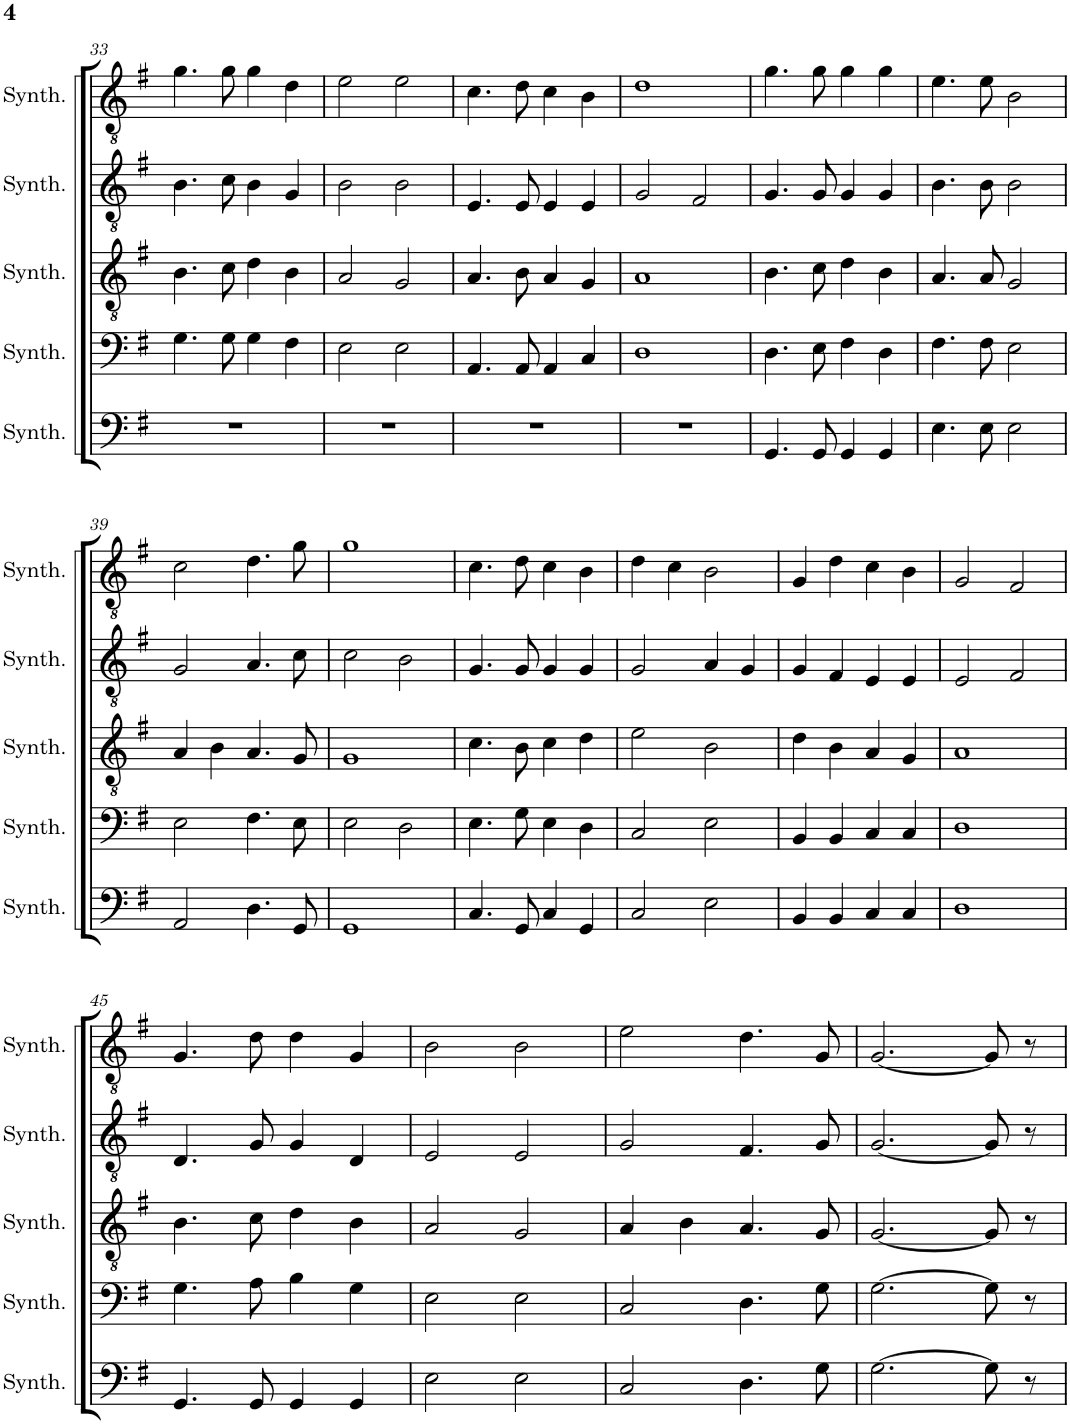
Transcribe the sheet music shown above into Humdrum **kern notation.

**kern	**kern	**kern	**kern	**kern
*part5	*part4	*part3	*part2	*part1
*staff5	*staff4	*staff3	*staff2	*staff1
*I"Saw Synthesizer	*I"Saw Synthesizer	*I"Saw Synthesizer	*I"Saw Synthesizer	*I"Saw Synthesizer
*I'Synth.	*I'Synth.	*I'Synth.	*I'Synth.	*I'Synth.
!!LO:PB:g=z
*clefF4	*clefF4	*clefGv2	*clefGv2	*clefGv2
*k[f#]	*k[f#]	*k[f#]	*k[f#]	*k[f#]
*M4/4	*M4/4	*M4/4	*M4/4	*M4/4
=33	=33	=33	=33	=33
1r	4.G\	4.B\	4.B\	4.g\
.	8G\	8c\	8c\	8g\
.	4G\	4d\	4B\	4g\
.	4F#\	4B\	4G/	4d\
=34	=34	=34	=34	=34
1r	2E\	2A/	2B\	2e\
.	2E\	2G/	2B\	2e\
=35	=35	=35	=35	=35
1r	4.AA/	4.A/	4.E/	4.c\
.	8AA/	8B\	8E/	8d\
.	4AA/	4A/	4E/	4c\
.	4C/	4G/	4E/	4B\
=36	=36	=36	=36	=36
1r	1D	1A	2G/	1d
.	.	.	2F#/	.
=37	=37	=37	=37	=37
4.GG/	4.D\	4.B\	4.G/	4.g\
8GG/	8E\	8c\	8G/	8g\
4GG/	4F#\	4d\	4G/	4g\
4GG/	4D\	4B\	4G/	4g\
=38	=38	=38	=38	=38
4.E\	4.F#\	4.A/	4.B\	4.e\
8E\	8F#\	8A/	8B\	8e\
2E\	2E\	2G/	2B\	2B\
!!LO:LB:g=z
=39	=39	=39	=39	=39
2AA/	2E\	4A/	2G/	2c\
.	.	4B\	.	.
4.D\	4.F#\	4.A/	4.A/	4.d\
8GG/	8E\	8G/	8c\	8g\
=40	=40	=40	=40	=40
1GG	2E\	1G	2c\	1g
.	2D\	.	2B\	.
=41	=41	=41	=41	=41
4.C/	4.E\	4.c\	4.G/	4.c\
8GG/	8G\	8B\	8G/	8d\
4C/	4E\	4c\	4G/	4c\
4GG/	4D\	4d\	4G/	4B\
=42	=42	=42	=42	=42
2C/	2C/	2e\	2G/	4d\
.	.	.	.	4c\
2E\	2E\	2B\	4A/	2B\
.	.	.	4G/	.
=43	=43	=43	=43	=43
4BB/	4BB/	4d\	4G/	4G/
4BB/	4BB/	4B\	4F#/	4d\
4C/	4C/	4A/	4E/	4c\
4C/	4C/	4G/	4E/	4B\
=44	=44	=44	=44	=44
1D	1D	1A	2E/	2G/
.	.	.	2F#/	2F#/
!!LO:LB:g=z
=45	=45	=45	=45	=45
4.GG/	4.G\	4.B\	4.D/	4.G/
8GG/	8A\	8c\	8G/	8d\
4GG/	4B\	4d\	4G/	4d\
4GG/	4G\	4B\	4D/	4G/
=46	=46	=46	=46	=46
2E\	2E\	2A/	2E/	2B\
2E\	2E\	2G/	2E/	2B\
=47	=47	=47	=47	=47
2C/	2C/	4A/	2G/	2e\
.	.	4B\	.	.
4.D\	4.D\	4.A/	4.F#/	4.d\
8G\	8G\	8G/	8G/	8G/
=48	=48	=48	=48	=48
[2.G\	[2.G\	[2.G/	[2.G/	[2.G/
8G\]	8G\]	8G/]	8G/]	8G/]
8r	8r	8r	8r	8r
=	=	=	=	=
*-	*-	*-	*-	*-
